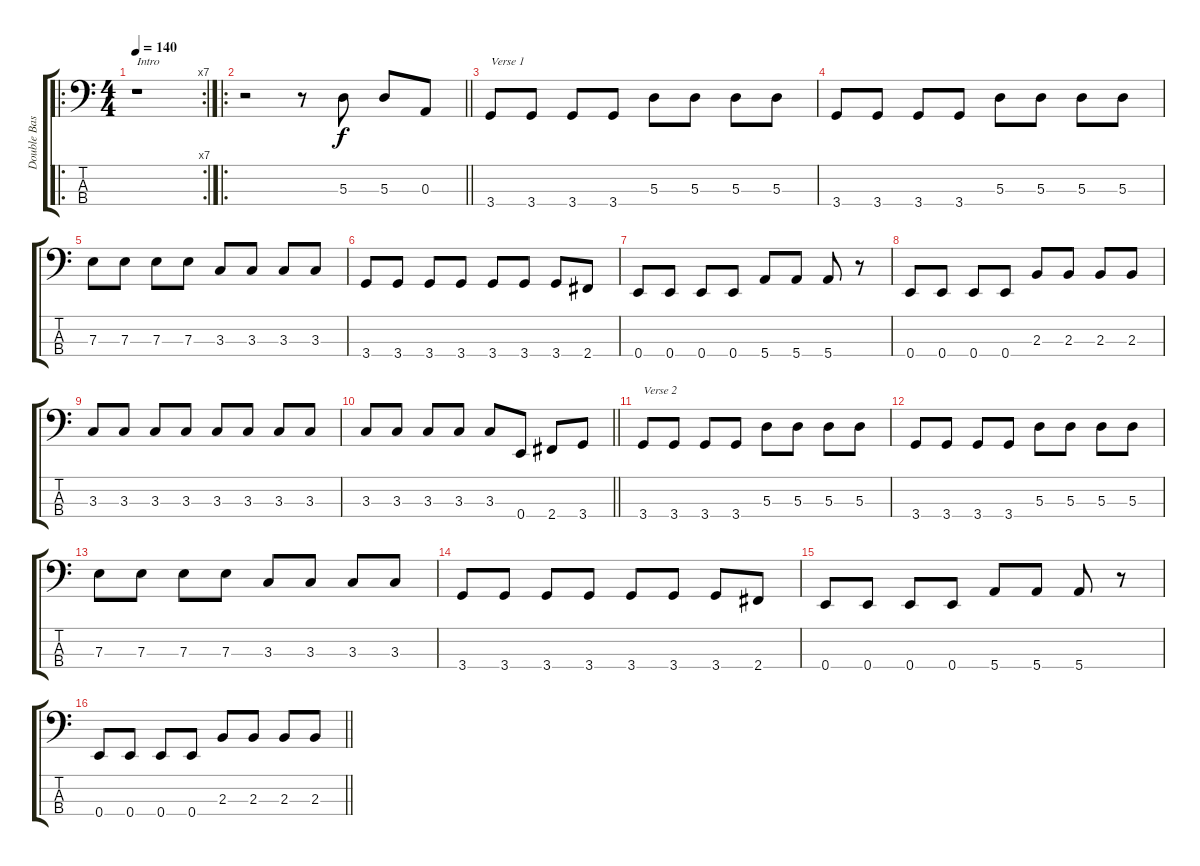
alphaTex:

\track ("Double Bass" "Double Bas") {instrument fretlessbass}
\staff {score tabs}
\tuning (G2 D2 A1 E1) {hide}
\ro
\rc 7
\ts (4 4)
\tempo 140
\clef f4
\ks c
r.1{txt "Intro" dy f instrument fretlessbass} |
\ro
\barLineRight lightlight
r.2 r.8 5.3.8 5.3.8 0.3.8 |
3.4.8{txt "Verse 1"} 3.4.8 3.4.8 3.4.8 5.3.8 5.3.8 5.3.8 5.3.8 |
3.4.8 3.4.8 3.4.8 3.4.8 5.3.8 5.3.8 5.3.8 5.3.8 |
7.3.8 7.3.8 7.3.8 7.3.8 3.3.8 3.3.8 3.3.8 3.3.8 |
3.4.8 3.4.8 3.4.8 3.4.8 3.4.8 3.4.8 3.4.8 2.4.8 |
0.4.8 0.4.8 0.4.8 0.4.8 5.4.8 5.4.8 5.4.8 r.8 |
0.4.8 0.4.8 0.4.8 0.4.8 2.3.8 2.3.8 2.3.8 2.3.8 |
3.3.8 3.3.8 3.3.8 3.3.8 3.3.8 3.3.8 3.3.8 3.3.8 |
\barLineRight lightlight
3.3.8 3.3.8 3.3.8 3.3.8 3.3.8 0.4.8 2.4.8 3.4.8 |
3.4.8{txt "Verse 2"} 3.4.8 3.4.8 3.4.8 5.3.8 5.3.8 5.3.8 5.3.8 |
3.4.8 3.4.8 3.4.8 3.4.8 5.3.8 5.3.8 5.3.8 5.3.8 |
7.3.8 7.3.8 7.3.8 7.3.8 3.3.8 3.3.8 3.3.8 3.3.8 |
3.4.8 3.4.8 3.4.8 3.4.8 3.4.8 3.4.8 3.4.8 2.4.8 |
0.4.8 0.4.8 0.4.8 0.4.8 5.4.8 5.4.8 5.4.8 r.8 |
\barLineRight lightlight
0.4.8 0.4.8 0.4.8 0.4.8 2.3.8 2.3.8 2.3.8 2.3.8
